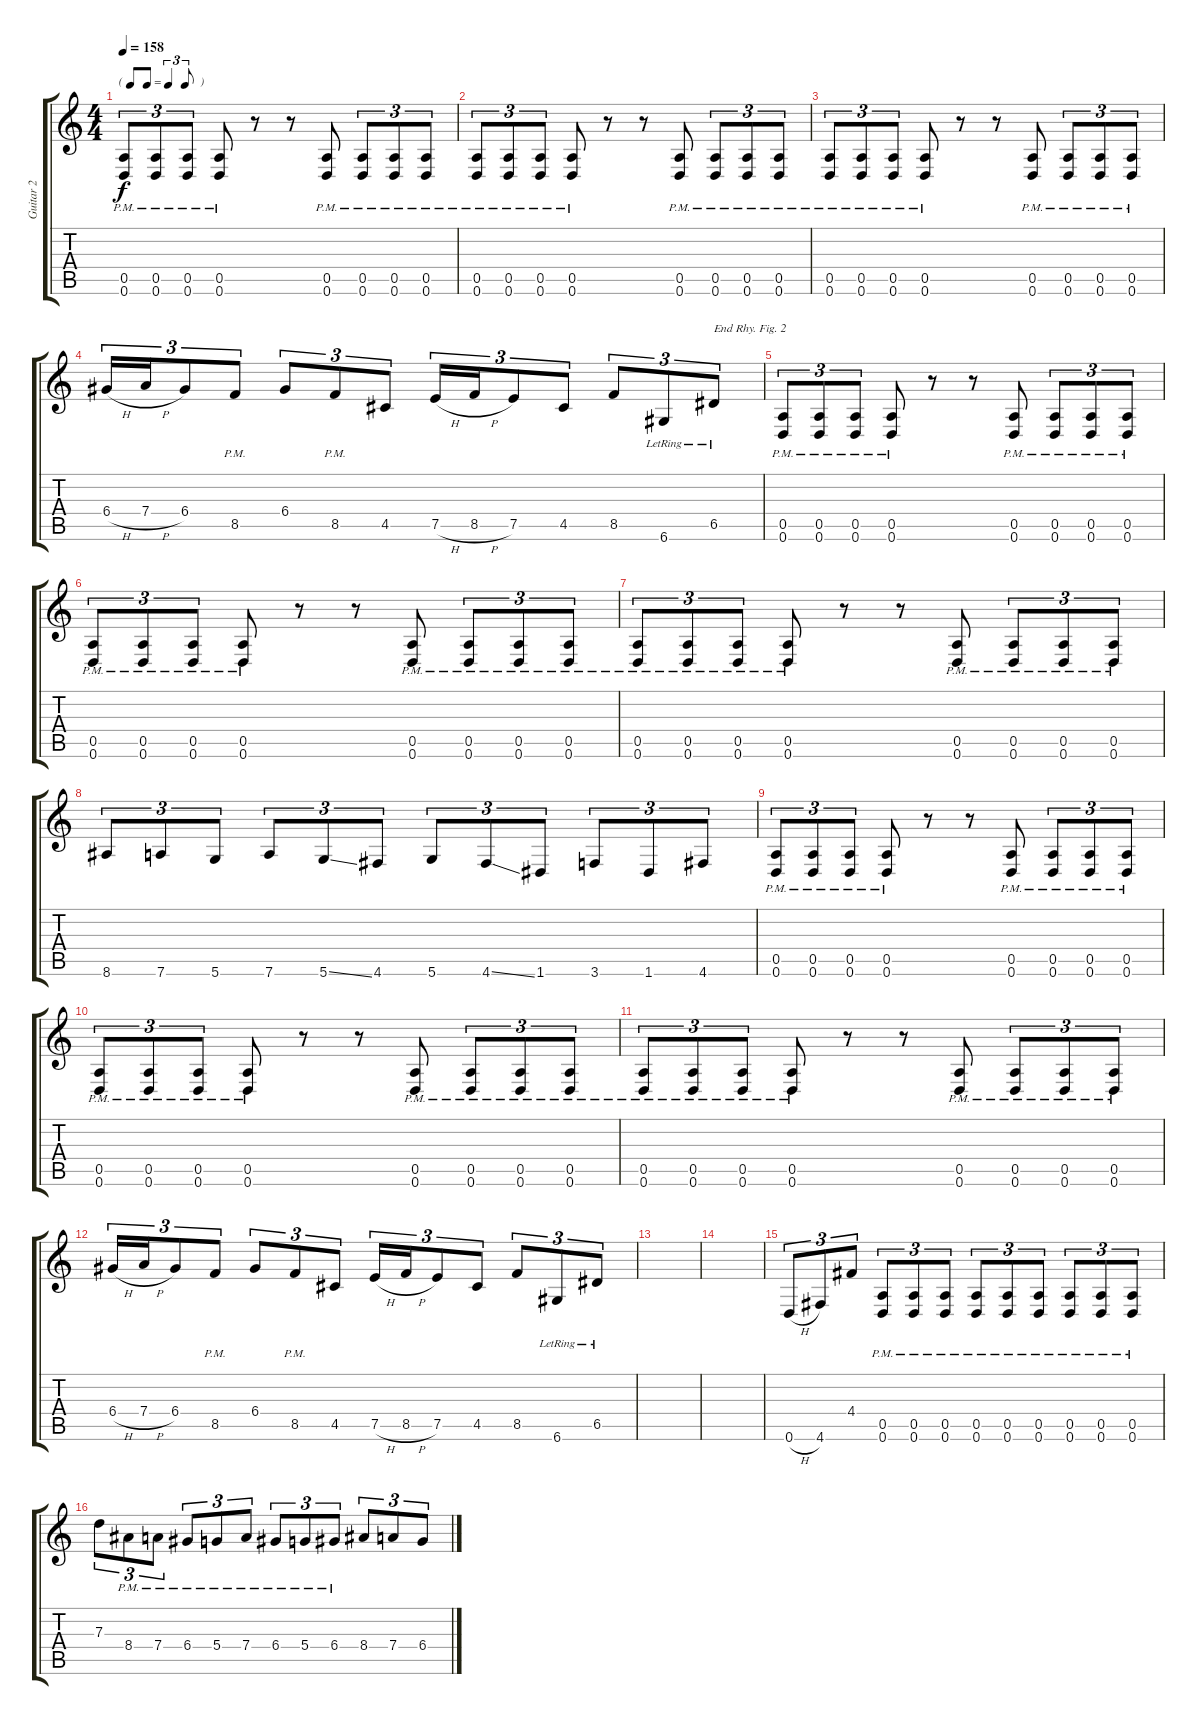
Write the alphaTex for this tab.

\track ("Guitar 2" "Guitar 2") {instrument distortionguitar}
\staff {score tabs}
\tuning (E4 B3 G3 D3 A2 D2) {hide}
\ts (4 4)
\tf triplet8th
\tempo 158
\clef g2
\ks c
(0.5 0.6{pm}).8{tu (3 2) dy f} (0.5 0.6{pm}).8{tu (3 2)} (0.5 0.6{pm}).8{tu (3 2)} (0.5 0.6{pm}).8 r.8 r.8 (0.5 0.6{pm}).8 (0.5 0.6{pm}).8{tu (3 2)} (0.5 0.6{pm}).8{tu (3 2)} (0.5 0.6{pm}).8{tu (3 2)} |
(0.5 0.6{pm}).8{tu (3 2)} (0.5 0.6{pm}).8{tu (3 2)} (0.5 0.6{pm}).8{tu (3 2)} (0.5 0.6{pm}).8 r.8 r.8 (0.5 0.6{pm}).8 (0.5 0.6{pm}).8{tu (3 2)} (0.5 0.6{pm}).8{tu (3 2)} (0.5 0.6{pm}).8{tu (3 2)} |
(0.5 0.6{pm}).8{tu (3 2)} (0.5 0.6{pm}).8{tu (3 2)} (0.5 0.6{pm}).8{tu (3 2)} (0.5 0.6{pm}).8 r.8 r.8 (0.5 0.6{pm}).8 (0.5 0.6{pm}).8{tu (3 2)} (0.5 0.6{pm}).8{tu (3 2)} (0.5 0.6{pm}).8{tu (3 2)} |
6.4{h}.16{tu (3 2)} 7.4{h}.16{tu (3 2)} 6.4.8{tu (3 2)} 8.5{pm}.8{tu (3 2)} 6.4.8{tu (3 2)} 8.5{pm}.8{tu (3 2)} 4.5.8{tu (3 2)} 7.5{h}.16{tu (3 2)} 8.5{h}.16{tu (3 2)} 7.5.8{tu (3 2)} 4.5.8{tu (3 2)} 8.5.8{tu (3 2)} 6.6{lr}.8{tu (3 2)} 6.5{lr}.8{tu (3 2) txt "End Rhy. Fig. 2"} |
(0.5 0.6{pm}).8{tu (3 2)} (0.5 0.6{pm}).8{tu (3 2)} (0.5 0.6{pm}).8{tu (3 2)} (0.5 0.6{pm}).8 r.8 r.8 (0.5 0.6{pm}).8 (0.5 0.6{pm}).8{tu (3 2)} (0.5 0.6{pm}).8{tu (3 2)} (0.5 0.6{pm}).8{tu (3 2)} |
(0.5 0.6{pm}).8{tu (3 2)} (0.5 0.6{pm}).8{tu (3 2)} (0.5 0.6{pm}).8{tu (3 2)} (0.5 0.6{pm}).8 r.8 r.8 (0.5 0.6{pm}).8 (0.5 0.6{pm}).8{tu (3 2)} (0.5 0.6{pm}).8{tu (3 2)} (0.5 0.6{pm}).8{tu (3 2)} |
(0.5 0.6{pm}).8{tu (3 2)} (0.5 0.6{pm}).8{tu (3 2)} (0.5 0.6{pm}).8{tu (3 2)} (0.5 0.6{pm}).8 r.8 r.8 (0.5 0.6{pm}).8 (0.5 0.6{pm}).8{tu (3 2)} (0.5 0.6{pm}).8{tu (3 2)} (0.5 0.6{pm}).8{tu (3 2)} |
8.6.8{tu (3 2)} 7.6.8{tu (3 2)} 5.6.8{tu (3 2)} 7.6.8{tu (3 2)} 5.6{ss}.8{tu (3 2)} 4.6.8{tu (3 2)} 5.6.8{tu (3 2)} 4.6{ss}.8{tu (3 2)} 1.6.8{tu (3 2)} 3.6.8{tu (3 2)} 1.6.8{tu (3 2)} 4.6.8{tu (3 2)} |
(0.5 0.6{pm}).8{tu (3 2)} (0.5 0.6{pm}).8{tu (3 2)} (0.5 0.6{pm}).8{tu (3 2)} (0.5 0.6{pm}).8 r.8 r.8 (0.5 0.6{pm}).8 (0.5 0.6{pm}).8{tu (3 2)} (0.5 0.6{pm}).8{tu (3 2)} (0.5 0.6{pm}).8{tu (3 2)} |
(0.5 0.6{pm}).8{tu (3 2)} (0.5 0.6{pm}).8{tu (3 2)} (0.5 0.6{pm}).8{tu (3 2)} (0.5 0.6{pm}).8 r.8 r.8 (0.5 0.6{pm}).8 (0.5 0.6{pm}).8{tu (3 2)} (0.5 0.6{pm}).8{tu (3 2)} (0.5 0.6{pm}).8{tu (3 2)} |
(0.5 0.6{pm}).8{tu (3 2)} (0.5 0.6{pm}).8{tu (3 2)} (0.5 0.6{pm}).8{tu (3 2)} (0.5 0.6{pm}).8 r.8 r.8 (0.5 0.6{pm}).8 (0.5 0.6{pm}).8{tu (3 2)} (0.5 0.6{pm}).8{tu (3 2)} (0.5 0.6{pm}).8{tu (3 2)} |
6.4{h}.16{tu (3 2)} 7.4{h}.16{tu (3 2)} 6.4.8{tu (3 2)} 8.5{pm}.8{tu (3 2)} 6.4.8{tu (3 2)} 8.5{pm}.8{tu (3 2)} 4.5.8{tu (3 2)} 7.5{h}.16{tu (3 2)} 8.5{h}.16{tu (3 2)} 7.5.8{tu (3 2)} 4.5.8{tu (3 2)} 8.5.8{tu (3 2)} 6.6{lr}.8{tu (3 2)} 6.5{lr}.8{tu (3 2)} |
|
|
0.6{h}.8{tu (3 2)} 4.6.8{tu (3 2)} 4.4.8{tu (3 2)} (0.5 0.6{pm}).8{tu (3 2)} (0.5 0.6{pm}).8{tu (3 2)} (0.5 0.6{pm}).8{tu (3 2)} (0.5 0.6{pm}).8{tu (3 2)} (0.5 0.6{pm}).8{tu (3 2)} (0.5 0.6{pm}).8{tu (3 2)} (0.5 0.6{pm}).8{tu (3 2)} (0.5 0.6{pm}).8{tu (3 2)} (0.5 0.6{pm}).8{tu (3 2)} |
7.3.8{tu (3 2)} 8.4{pm}.8{tu (3 2)} 7.4{pm}.8{tu (3 2)} 6.4{pm}.8{tu (3 2)} 5.4{pm}.8{tu (3 2)} 7.4{pm}.8{tu (3 2)} 6.4{pm}.8{tu (3 2)} 5.4{pm}.8{tu (3 2)} 6.4{pm}.8{tu (3 2)} 8.4.8{tu (3 2)} 7.4.8{tu (3 2)} 6.4.8{tu (3 2)}
